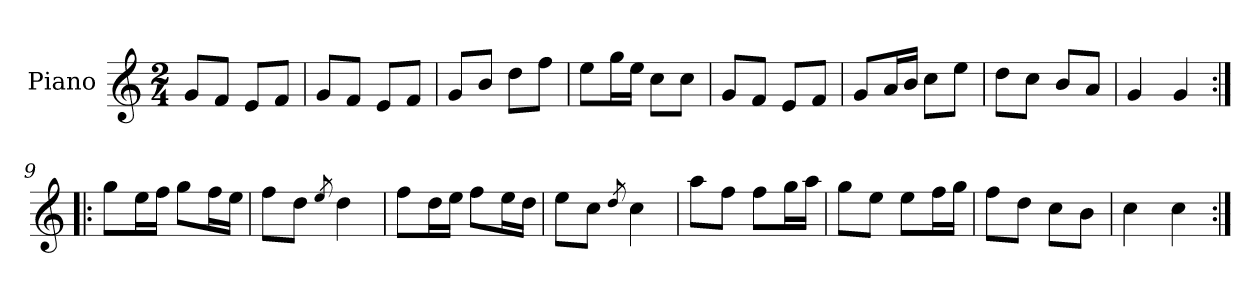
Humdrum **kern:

**kern
*part1
*staff1
*I"Piano
*I'Pno.
*clefG2
*k[]
*M2/4
=1
8g/L
8f/J
8e/L
8f/J
=2
8g/L
8f/J
8e/L
8f/J
=3
8g/L
8b/J
8dd\L
8ff\J
=4
8ee\L
16gg\L
16ee\JJ
8cc\L
8cc\J
=5
8g/L
8f/J
8e/L
8f/J
=6
8g/L
16a/L
16b/JJ
8cc\L
8ee\J
=7
8dd\L
8cc\J
8b/L
8a/J
=8
4g/
4g/
=9:|!|:
8gg\L
16ee\L
16ff\JJ
8gg\L
16ff\L
16ee\JJ
=10
8ff\L
8dd\J
8qee/
4dd\
=11
8ff\L
16dd\L
16ee\JJ
8ff\L
16ee\L
16dd\JJ
=12
8ee\L
8cc\J
8qdd/
4cc\
=13
8aa\L
8ff\J
8ff\L
16gg\L
16aa\JJ
=14
8gg\L
8ee\J
8ee\L
16ff\L
16gg\JJ
=15
8ff\L
8dd\J
8cc\L
8b\J
=16
4cc\
4cc\
=:|!
*-
